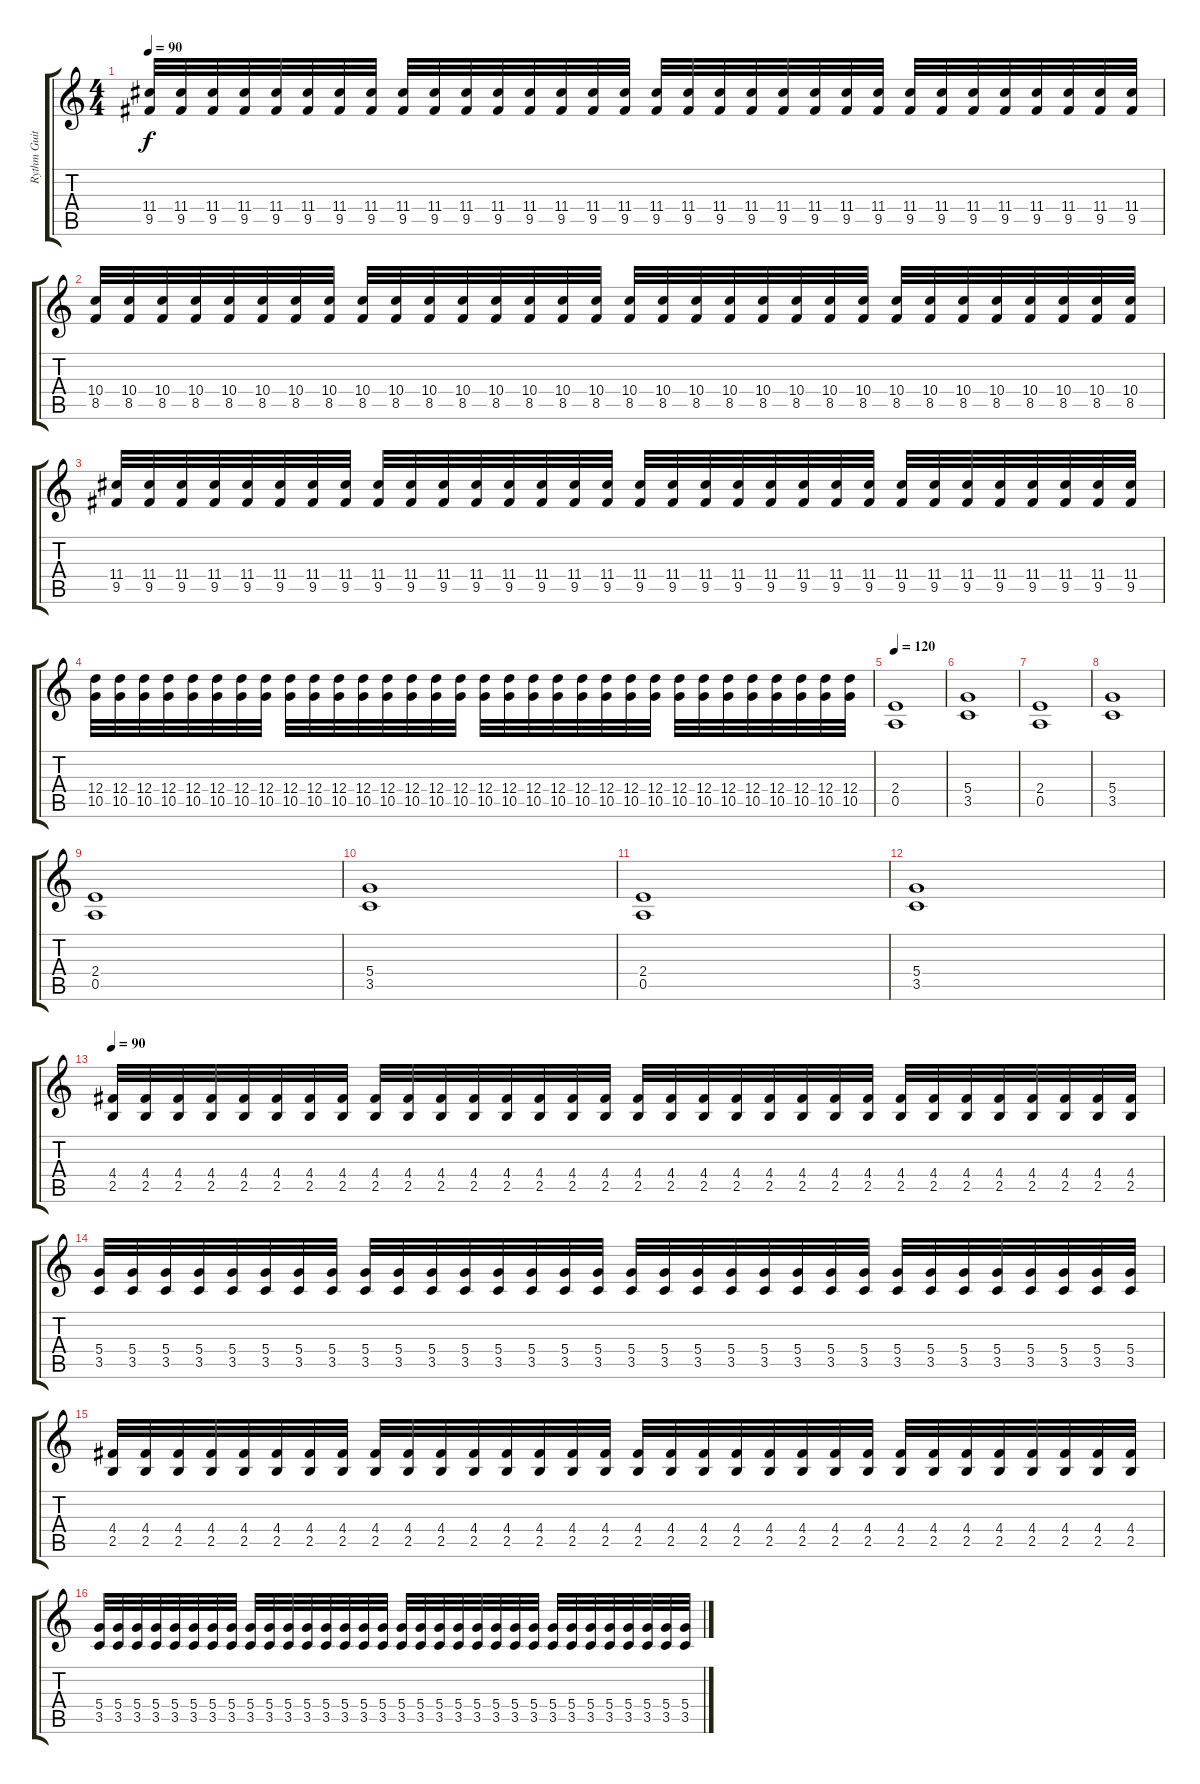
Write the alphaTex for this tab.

\track ("Rythm Guitar" "Rythm Guit") {instrument distortionguitar}
\staff {score tabs}
\tuning (E4 B3 G3 D3 A2 E2) {hide}
\ts (4 4)
\tempo 90
\clef g2
\ks c
(11.4 9.5).32{dy f} (11.4 9.5).32 (11.4 9.5).32 (11.4 9.5).32 (11.4 9.5).32 (11.4 9.5).32 (11.4 9.5).32 (11.4 9.5).32 (11.4 9.5).32 (11.4 9.5).32 (11.4 9.5).32 (11.4 9.5).32 (11.4 9.5).32 (11.4 9.5).32 (11.4 9.5).32 (11.4 9.5).32 (11.4 9.5).32 (11.4 9.5).32 (11.4 9.5).32 (11.4 9.5).32 (11.4 9.5).32 (11.4 9.5).32 (11.4 9.5).32 (11.4 9.5).32 (11.4 9.5).32 (11.4 9.5).32 (11.4 9.5).32 (11.4 9.5).32 (11.4 9.5).32 (11.4 9.5).32 (11.4 9.5).32 (11.4 9.5).32 |
(10.4 8.5).32 (10.4 8.5).32 (10.4 8.5).32 (10.4 8.5).32 (10.4 8.5).32 (10.4 8.5).32 (10.4 8.5).32 (10.4 8.5).32 (10.4 8.5).32 (10.4 8.5).32 (10.4 8.5).32 (10.4 8.5).32 (10.4 8.5).32 (10.4 8.5).32 (10.4 8.5).32 (10.4 8.5).32 (10.4 8.5).32 (10.4 8.5).32 (10.4 8.5).32 (10.4 8.5).32 (10.4 8.5).32 (10.4 8.5).32 (10.4 8.5).32 (10.4 8.5).32 (10.4 8.5).32 (10.4 8.5).32 (10.4 8.5).32 (10.4 8.5).32 (10.4 8.5).32 (10.4 8.5).32 (10.4 8.5).32 (10.4 8.5).32 |
(11.4 9.5).32 (11.4 9.5).32 (11.4 9.5).32 (11.4 9.5).32 (11.4 9.5).32 (11.4 9.5).32 (11.4 9.5).32 (11.4 9.5).32 (11.4 9.5).32 (11.4 9.5).32 (11.4 9.5).32 (11.4 9.5).32 (11.4 9.5).32 (11.4 9.5).32 (11.4 9.5).32 (11.4 9.5).32 (11.4 9.5).32 (11.4 9.5).32 (11.4 9.5).32 (11.4 9.5).32 (11.4 9.5).32 (11.4 9.5).32 (11.4 9.5).32 (11.4 9.5).32 (11.4 9.5).32 (11.4 9.5).32 (11.4 9.5).32 (11.4 9.5).32 (11.4 9.5).32 (11.4 9.5).32 (11.4 9.5).32 (11.4 9.5).32 |
(12.4 10.5).32 (12.4 10.5).32 (12.4 10.5).32 (12.4 10.5).32 (12.4 10.5).32 (12.4 10.5).32 (12.4 10.5).32 (12.4 10.5).32 (12.4 10.5).32 (12.4 10.5).32 (12.4 10.5).32 (12.4 10.5).32 (12.4 10.5).32 (12.4 10.5).32 (12.4 10.5).32 (12.4 10.5).32 (12.4 10.5).32 (12.4 10.5).32 (12.4 10.5).32 (12.4 10.5).32 (12.4 10.5).32 (12.4 10.5).32 (12.4 10.5).32 (12.4 10.5).32 (12.4 10.5).32 (12.4 10.5).32 (12.4 10.5).32 (12.4 10.5).32 (12.4 10.5).32 (12.4 10.5).32 (12.4 10.5).32 (12.4 10.5).32 |
\tempo 120
(2.4 0.5).1 |
(5.4 3.5).1 |
(2.4 0.5).1 |
(5.4 3.5).1 |
(2.4 0.5).1 |
(5.4 3.5).1 |
(2.4 0.5).1 |
(5.4 3.5).1 |
\tempo 90
(4.4 2.5).32 (4.4 2.5).32 (4.4 2.5).32 (4.4 2.5).32 (4.4 2.5).32 (4.4 2.5).32 (4.4 2.5).32 (4.4 2.5).32 (4.4 2.5).32 (4.4 2.5).32 (4.4 2.5).32 (4.4 2.5).32 (4.4 2.5).32 (4.4 2.5).32 (4.4 2.5).32 (4.4 2.5).32 (4.4 2.5).32 (4.4 2.5).32 (4.4 2.5).32 (4.4 2.5).32 (4.4 2.5).32 (4.4 2.5).32 (4.4 2.5).32 (4.4 2.5).32 (4.4 2.5).32 (4.4 2.5).32 (4.4 2.5).32 (4.4 2.5).32 (4.4 2.5).32 (4.4 2.5).32 (4.4 2.5).32 (4.4 2.5).32 |
(5.4 3.5).32 (5.4 3.5).32 (5.4 3.5).32 (5.4 3.5).32 (5.4 3.5).32 (5.4 3.5).32 (5.4 3.5).32 (5.4 3.5).32 (5.4 3.5).32 (5.4 3.5).32 (5.4 3.5).32 (5.4 3.5).32 (5.4 3.5).32 (5.4 3.5).32 (5.4 3.5).32 (5.4 3.5).32 (5.4 3.5).32 (5.4 3.5).32 (5.4 3.5).32 (5.4 3.5).32 (5.4 3.5).32 (5.4 3.5).32 (5.4 3.5).32 (5.4 3.5).32 (5.4 3.5).32 (5.4 3.5).32 (5.4 3.5).32 (5.4 3.5).32 (5.4 3.5).32 (5.4 3.5).32 (5.4 3.5).32 (5.4 3.5).32 |
(4.4 2.5).32 (4.4 2.5).32 (4.4 2.5).32 (4.4 2.5).32 (4.4 2.5).32 (4.4 2.5).32 (4.4 2.5).32 (4.4 2.5).32 (4.4 2.5).32 (4.4 2.5).32 (4.4 2.5).32 (4.4 2.5).32 (4.4 2.5).32 (4.4 2.5).32 (4.4 2.5).32 (4.4 2.5).32 (4.4 2.5).32 (4.4 2.5).32 (4.4 2.5).32 (4.4 2.5).32 (4.4 2.5).32 (4.4 2.5).32 (4.4 2.5).32 (4.4 2.5).32 (4.4 2.5).32 (4.4 2.5).32 (4.4 2.5).32 (4.4 2.5).32 (4.4 2.5).32 (4.4 2.5).32 (4.4 2.5).32 (4.4 2.5).32 |
(5.4 3.5).32 (5.4 3.5).32 (5.4 3.5).32 (5.4 3.5).32 (5.4 3.5).32 (5.4 3.5).32 (5.4 3.5).32 (5.4 3.5).32 (5.4 3.5).32 (5.4 3.5).32 (5.4 3.5).32 (5.4 3.5).32 (5.4 3.5).32 (5.4 3.5).32 (5.4 3.5).32 (5.4 3.5).32 (5.4 3.5).32 (5.4 3.5).32 (5.4 3.5).32 (5.4 3.5).32 (5.4 3.5).32 (5.4 3.5).32 (5.4 3.5).32 (5.4 3.5).32 (5.4 3.5).32 (5.4 3.5).32 (5.4 3.5).32 (5.4 3.5).32 (5.4 3.5).32 (5.4 3.5).32 (5.4 3.5).32 (5.4 3.5).32
